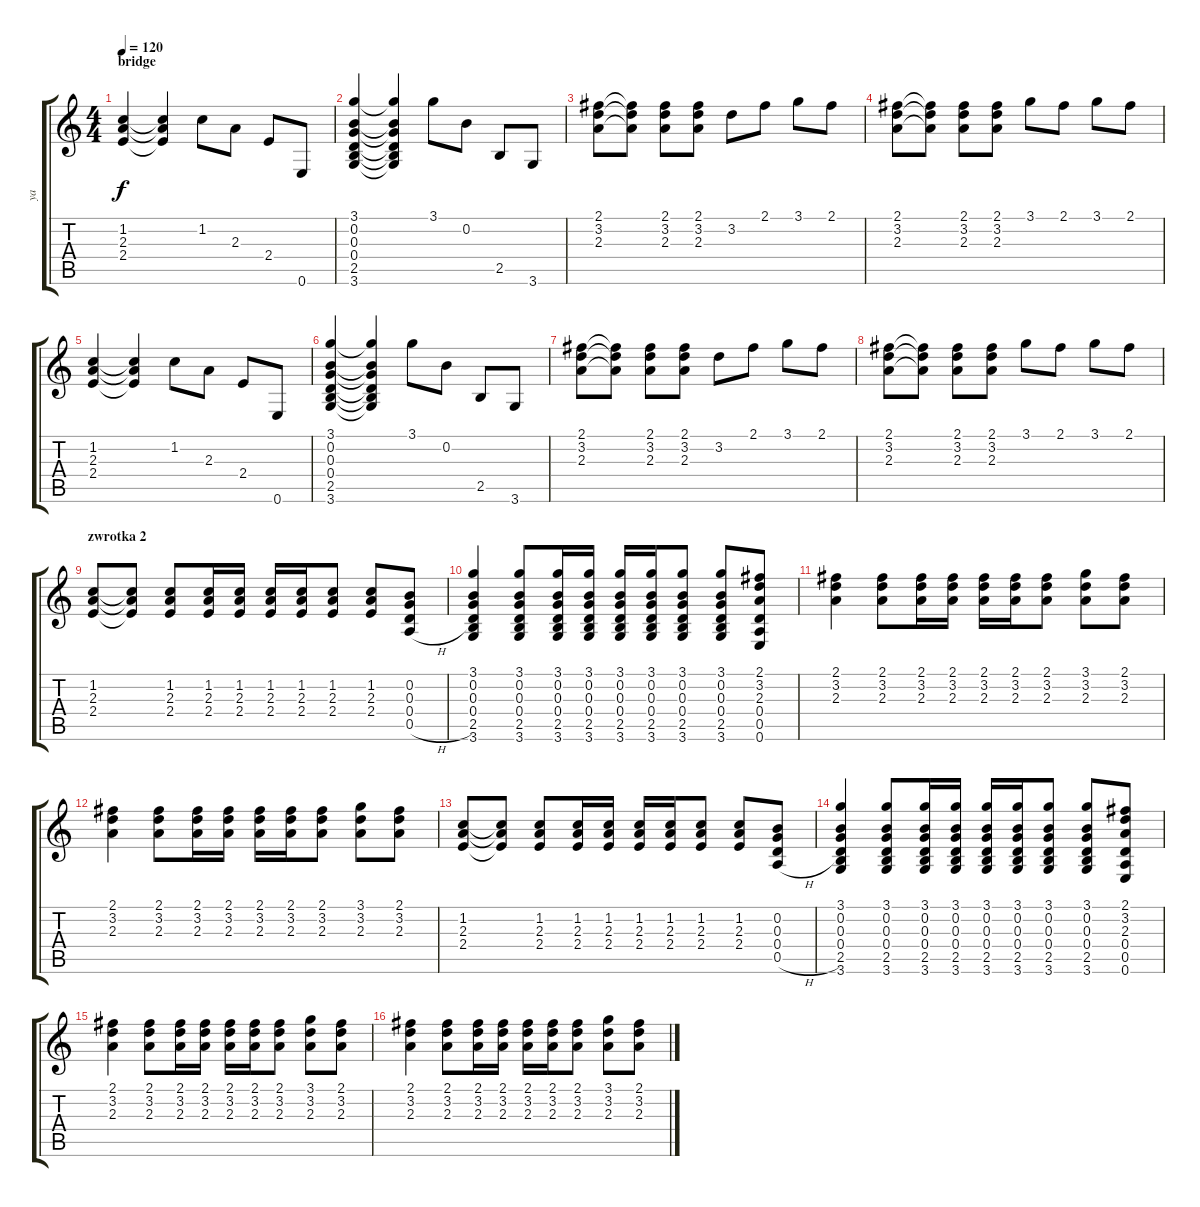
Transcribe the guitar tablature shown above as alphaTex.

\track ("ya" "ya") {instrument electricguitarclean}
\staff {score tabs}
\tuning (E4 B3 G3 D3 A2 E2) {hide}
\ts (4 4)
\section ("" "bridge")
\tempo 120
\clef g2
\ks c
(1.2 2.3 2.4).4{dy f} (1.2{t} 2.3{t} 2.4{t}).4 1.2.8 2.3.8 2.4.8 0.6.8 |
(3.1 0.2 0.3 0.4 2.5 3.6).4 (3.1{t} 0.2{t} 0.3{t} 0.4{t} 2.5{t} 3.6{t}).4 3.1.8 0.2.8 2.5.8 3.6.8 |
(2.1 3.2 2.3).8 (2.1{t} 3.2{t} 2.3{t}).8 (2.1 3.2 2.3).8 (2.1 3.2 2.3).8 3.2.8 2.1.8 3.1.8 2.1.8 |
(2.1 3.2 2.3).8 (2.1{t} 3.2{t} 2.3{t}).8 (2.1 3.2 2.3).8 (2.1 3.2 2.3).8 3.1.8 2.1.8 3.1.8 2.1.8 |
(1.2 2.3 2.4).4 (1.2{t} 2.3{t} 2.4{t}).4 1.2.8 2.3.8 2.4.8 0.6.8 |
(3.1 0.2 0.3 0.4 2.5 3.6).4 (3.1{t} 0.2{t} 0.3{t} 0.4{t} 2.5{t} 3.6{t}).4 3.1.8 0.2.8 2.5.8 3.6.8 |
(2.1 3.2 2.3).8 (2.1{t} 3.2{t} 2.3{t}).8 (2.1 3.2 2.3).8 (2.1 3.2 2.3).8 3.2.8 2.1.8 3.1.8 2.1.8 |
(2.1 3.2 2.3).8 (2.1{t} 3.2{t} 2.3{t}).8 (2.1 3.2 2.3).8 (2.1 3.2 2.3).8 3.1.8 2.1.8 3.1.8 2.1.8 |
\section ("" "zwrotka 2")
(1.2 2.3 2.4).8 (1.2{t} 2.3{t} 2.4{t}).8 (1.2 2.3 2.4).8 (1.2 2.3 2.4).16 (1.2 2.3 2.4).16 (1.2 2.3 2.4).16 (1.2 2.3 2.4).16 (1.2 2.3 2.4).8 (1.2 2.3 2.4).8 (0.2 0.3 0.4 0.5{h}).8 |
(3.1 0.2 0.3 0.4 2.5 3.6).4 (3.1 0.2 0.3 0.4 2.5 3.6).8 (3.1 0.2 0.3 0.4 2.5 3.6).16 (3.1 0.2 0.3 0.4 2.5 3.6).16 (3.1 0.2 0.3 0.4 2.5 3.6).16 (3.1 0.2 0.3 0.4 2.5 3.6).16 (3.1 0.2 0.3 0.4 2.5 3.6).8 (3.1 0.2 0.3 0.4 2.5 3.6).8 (2.1 3.2 2.3 0.4 0.5 0.6).8 |
(2.1 3.2 2.3).4 (2.1 3.2 2.3).8 (2.1 3.2 2.3).16 (2.1 3.2 2.3).16 (2.1 3.2 2.3).16 (2.1 3.2 2.3).16 (2.1 3.2 2.3).8 (3.1 3.2 2.3).8 (2.1 3.2 2.3).8 |
(2.1 3.2 2.3).4 (2.1 3.2 2.3).8 (2.1 3.2 2.3).16 (2.1 3.2 2.3).16 (2.1 3.2 2.3).16 (2.1 3.2 2.3).16 (2.1 3.2 2.3).8 (3.1 3.2 2.3).8 (2.1 3.2 2.3).8 |
(1.2 2.3 2.4).8 (1.2{t} 2.3{t} 2.4{t}).8 (1.2 2.3 2.4).8 (1.2 2.3 2.4).16 (1.2 2.3 2.4).16 (1.2 2.3 2.4).16 (1.2 2.3 2.4).16 (1.2 2.3 2.4).8 (1.2 2.3 2.4).8 (0.2 0.3 0.4 0.5{h}).8 |
(3.1 0.2 0.3 0.4 2.5 3.6).4 (3.1 0.2 0.3 0.4 2.5 3.6).8 (3.1 0.2 0.3 0.4 2.5 3.6).16 (3.1 0.2 0.3 0.4 2.5 3.6).16 (3.1 0.2 0.3 0.4 2.5 3.6).16 (3.1 0.2 0.3 0.4 2.5 3.6).16 (3.1 0.2 0.3 0.4 2.5 3.6).8 (3.1 0.2 0.3 0.4 2.5 3.6).8 (2.1 3.2 2.3 0.4 0.5 0.6).8 |
(2.1 3.2 2.3).4 (2.1 3.2 2.3).8 (2.1 3.2 2.3).16 (2.1 3.2 2.3).16 (2.1 3.2 2.3).16 (2.1 3.2 2.3).16 (2.1 3.2 2.3).8 (3.1 3.2 2.3).8 (2.1 3.2 2.3).8 |
(2.1 3.2 2.3).4 (2.1 3.2 2.3).8 (2.1 3.2 2.3).16 (2.1 3.2 2.3).16 (2.1 3.2 2.3).16 (2.1 3.2 2.3).16 (2.1 3.2 2.3).8 (3.1 3.2 2.3).8 (2.1 3.2 2.3).8
